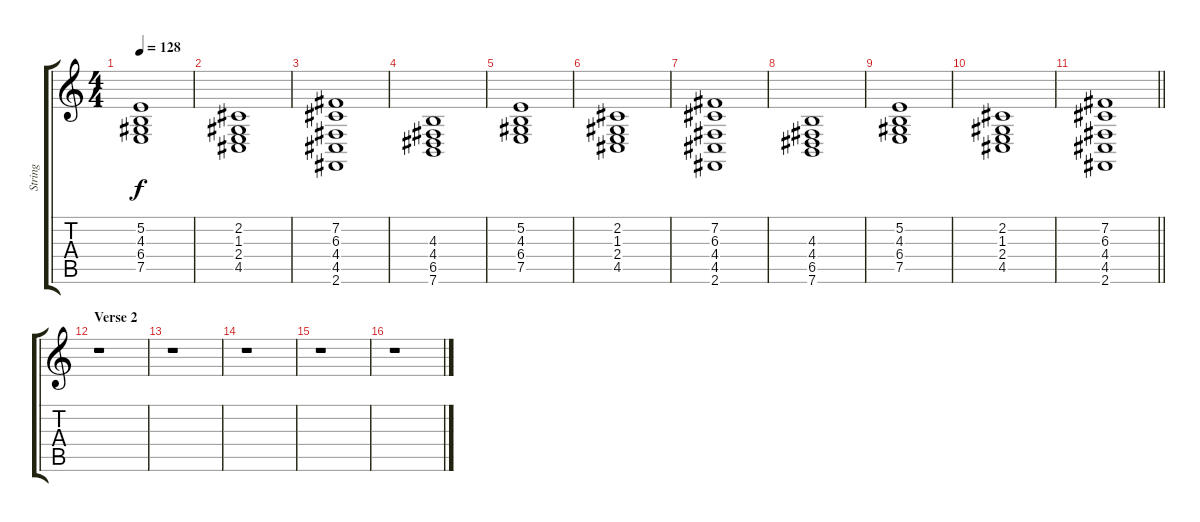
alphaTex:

\track ("String" "String") {instrument stringensemble1}
\staff {score tabs}
\tuning (E4 B3 G3 D3 A2 E2) {hide}
\ts (4 4)
\tempo 128
\clef g2
\ks c
(5.2 4.3 6.4 7.5).1{dy f} |
(2.2 1.3 2.4 4.5).1 |
(7.2 6.3 4.4 4.5 2.6).1 |
(4.3 4.4 6.5 7.6).1 |
(5.2 4.3 6.4 7.5).1 |
(2.2 1.3 2.4 4.5).1 |
(7.2 6.3 4.4 4.5 2.6).1 |
(4.3 4.4 6.5 7.6).1 |
(5.2 4.3 6.4 7.5).1 |
(2.2 1.3 2.4 4.5).1 |
\barLineRight lightlight
(7.2 6.3 4.4 4.5 2.6).1 |
\section ("" "Verse 2")
r.1 |
r.1 |
r.1 |
r.1 |
r.1
